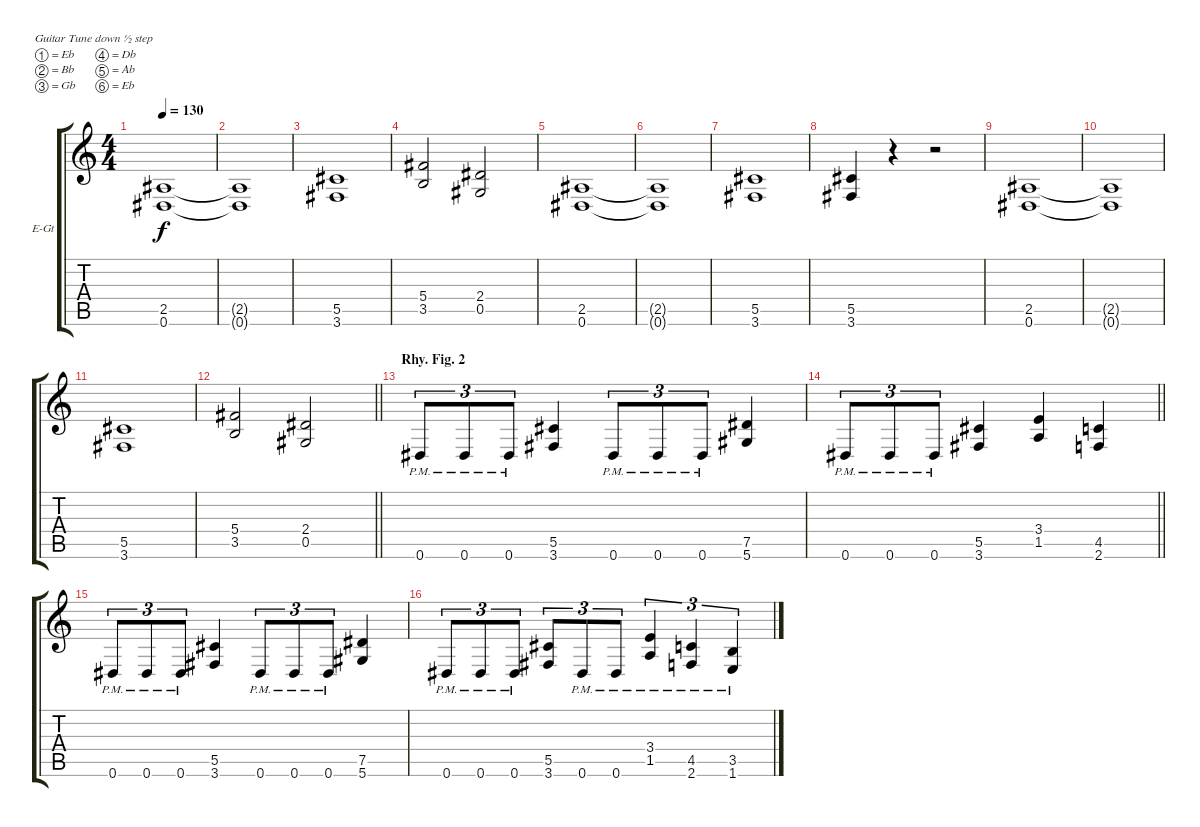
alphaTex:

\bracketExtendMode groupsimilarinstruments
\firstSystemTrackNameOrientation horizontal
\otherSystemsTrackNameOrientation horizontal
\track ("Rhythm Guitar" "E-Gt") {instrument distortionguitar}
\staff {score tabs}
\tuning (Eb4 Bb3 Gb3 Db3 Ab2 Eb2)
\ts (4 4)
\tempo 130
\clef g2
\scale
0.333333
\ks c
(2.5 0.6).1{dy f} |
\scale
0.333333 (2.5{t} 0.6{t}).1 |
\scale
0.333333 (5.5 3.6).1 |
\scale
0.333333 (5.4 3.5).2 (2.4 0.5).2 |
\scale
0.333333 (2.5 0.6).1 |
\scale
0.333333 (2.5{t} 0.6{t}).1 |
\scale
0.333333 (5.5 3.6).1 |
\scale
0.333333 (5.5 3.6).4 r.4 r.2 |
\scale
0.333333 (2.5 0.6).1 |
\scale
0.333333 (2.5{t} 0.6{t}).1 |
\scale
0.333333 (5.5 3.6).1 |
\scale
0.333333
\barLineRight lightlight
(5.4 3.5).2 (2.4 0.5).2 |
\section ("" "Rhy. Fig. 2")
\scale
0.333333 0.6{pm}.8{tu (3 2)} 0.6{pm}.8{tu (3 2)} 0.6{pm}.8{tu (3 2)} (5.5 3.6).4 0.6{pm}.8{tu (3 2)} 0.6{pm}.8{tu (3 2)} 0.6{pm}.8{tu (3 2)} (7.5 5.6).4 |
\scale
0.333333
\barLineRight lightlight
0.6{pm}.8{tu (3 2)} 0.6{pm}.8{tu (3 2)} 0.6{pm}.8{tu (3 2)} (5.5 3.6).4 (3.4 1.5).4 (4.5 2.6).4 |
\scale
0.333333 0.6{pm}.8{tu (3 2)} 0.6{pm}.8{tu (3 2)} 0.6{pm}.8{tu (3 2)} (5.5 3.6).4 0.6{pm}.8{tu (3 2)} 0.6{pm}.8{tu (3 2)} 0.6{pm}.8{tu (3 2)} (7.5 5.6).4 |
\scale
0.333333 0.6{pm}.8{tu (3 2)} 0.6{pm}.8{tu (3 2)} 0.6{pm}.8{tu (3 2)} (5.5 3.6).8{tu (3 2)} 0.6{pm}.8{tu (3 2)} 0.6{pm}.8{tu (3 2)} (3.4{pm} 1.5{pm}).4{tu (3 2)} (4.5{pm} 2.6{pm}).4{tu (3 2)} (3.5{pm} 1.6{pm}).4{tu (3 2)}
